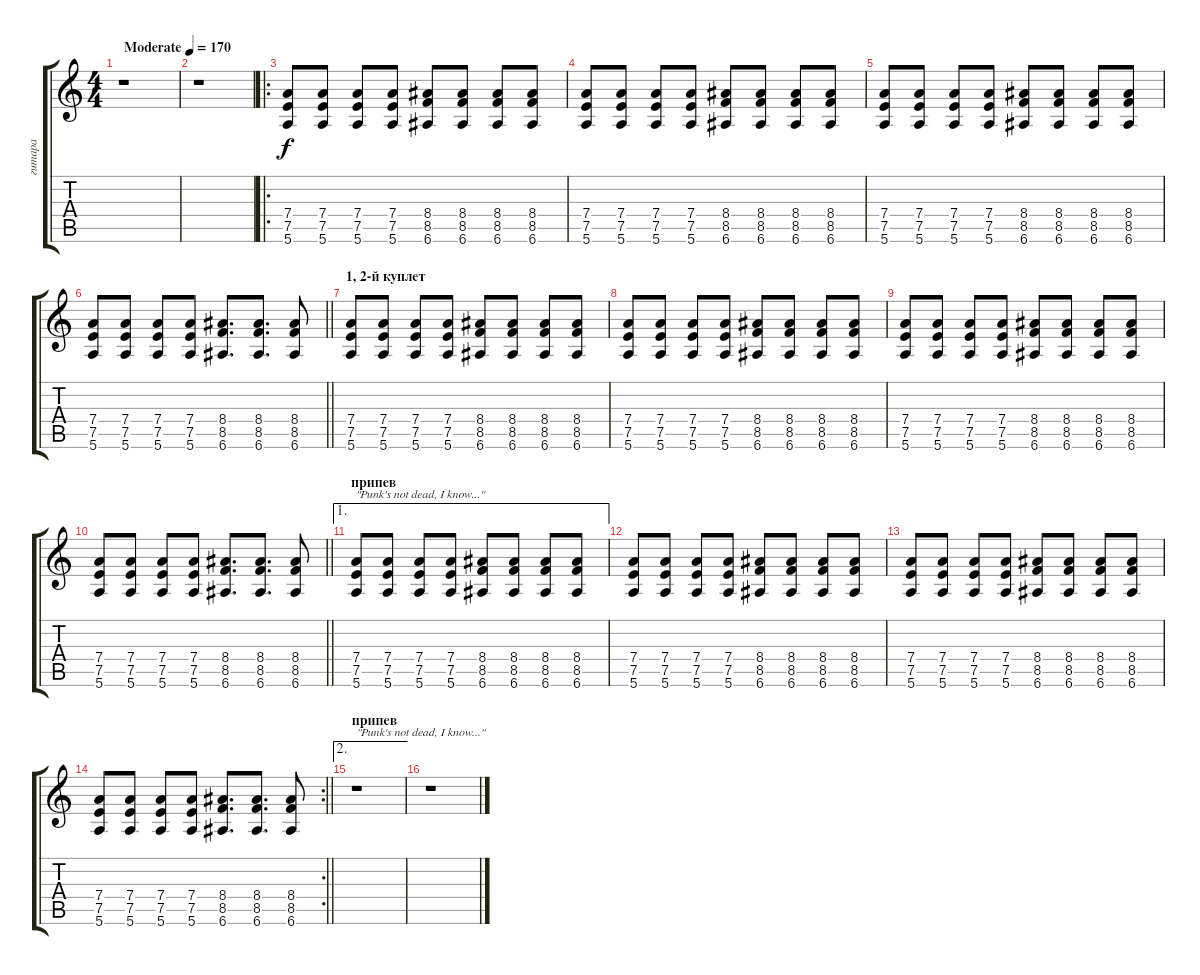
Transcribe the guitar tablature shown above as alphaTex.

\track ("гитара" "гитара") {instrument distortionguitar}
\staff {score tabs}
\tuning (E4 B3 G3 D3 A2 E2) {hide}
\ts (4 4)
\tempo (170 "Moderate")
\clef g2
\ks c
r.1{dy f instrument distortionguitar} |
r.1 |
\ro
(7.4 7.5 5.6).8 (7.4 7.5 5.6).8 (7.4 7.5 5.6).8 (7.4 7.5 5.6).8 (8.4 8.5 6.6).8 (8.4 8.5 6.6).8 (8.4 8.5 6.6).8 (8.4 8.5 6.6).8 |
(7.4 7.5 5.6).8 (7.4 7.5 5.6).8 (7.4 7.5 5.6).8 (7.4 7.5 5.6).8 (8.4 8.5 6.6).8 (8.4 8.5 6.6).8 (8.4 8.5 6.6).8 (8.4 8.5 6.6).8 |
(7.4 7.5 5.6).8 (7.4 7.5 5.6).8 (7.4 7.5 5.6).8 (7.4 7.5 5.6).8 (8.4 8.5 6.6).8 (8.4 8.5 6.6).8 (8.4 8.5 6.6).8 (8.4 8.5 6.6).8 |
\barLineRight lightlight
(7.4 7.5 5.6).8 (7.4 7.5 5.6).8 (7.4 7.5 5.6).8 (7.4 7.5 5.6).8 (8.4 8.5 6.6).8{d} (8.4 8.5 6.6).8{d} (8.4 8.5 6.6).8 |
\section ("" "1, 2-й куплет")
(7.4 7.5 5.6).8 (7.4 7.5 5.6).8 (7.4 7.5 5.6).8 (7.4 7.5 5.6).8 (8.4 8.5 6.6).8 (8.4 8.5 6.6).8 (8.4 8.5 6.6).8 (8.4 8.5 6.6).8 |
(7.4 7.5 5.6).8 (7.4 7.5 5.6).8 (7.4 7.5 5.6).8 (7.4 7.5 5.6).8 (8.4 8.5 6.6).8 (8.4 8.5 6.6).8 (8.4 8.5 6.6).8 (8.4 8.5 6.6).8 |
(7.4 7.5 5.6).8 (7.4 7.5 5.6).8 (7.4 7.5 5.6).8 (7.4 7.5 5.6).8 (8.4 8.5 6.6).8 (8.4 8.5 6.6).8 (8.4 8.5 6.6).8 (8.4 8.5 6.6).8 |
\barLineRight lightlight
(7.4 7.5 5.6).8 (7.4 7.5 5.6).8 (7.4 7.5 5.6).8 (7.4 7.5 5.6).8 (8.4 8.5 6.6).8{d} (8.4 8.5 6.6).8{d} (8.4 8.5 6.6).8 |
\ae 1
\section ("" "припев")
(7.4 7.5 5.6).8{txt "\"Punk's not dead, I know...\""} (7.4 7.5 5.6).8 (7.4 7.5 5.6).8 (7.4 7.5 5.6).8 (8.4 8.5 6.6).8 (8.4 8.5 6.6).8 (8.4 8.5 6.6).8 (8.4 8.5 6.6).8 |
(7.4 7.5 5.6).8 (7.4 7.5 5.6).8 (7.4 7.5 5.6).8 (7.4 7.5 5.6).8 (8.4 8.5 6.6).8 (8.4 8.5 6.6).8 (8.4 8.5 6.6).8 (8.4 8.5 6.6).8 |
(7.4 7.5 5.6).8 (7.4 7.5 5.6).8 (7.4 7.5 5.6).8 (7.4 7.5 5.6).8 (8.4 8.5 6.6).8 (8.4 8.5 6.6).8 (8.4 8.5 6.6).8 (8.4 8.5 6.6).8 |
\rc 2
\barLineRight lightlight
(7.4 7.5 5.6).8 (7.4 7.5 5.6).8 (7.4 7.5 5.6).8 (7.4 7.5 5.6).8 (8.4 8.5 6.6).8{d} (8.4 8.5 6.6).8{d} (8.4 8.5 6.6).8 |
\ae 2
\section ("" "припев")
r.1{txt "\"Punk's not dead, I know...\""} |
r.1
